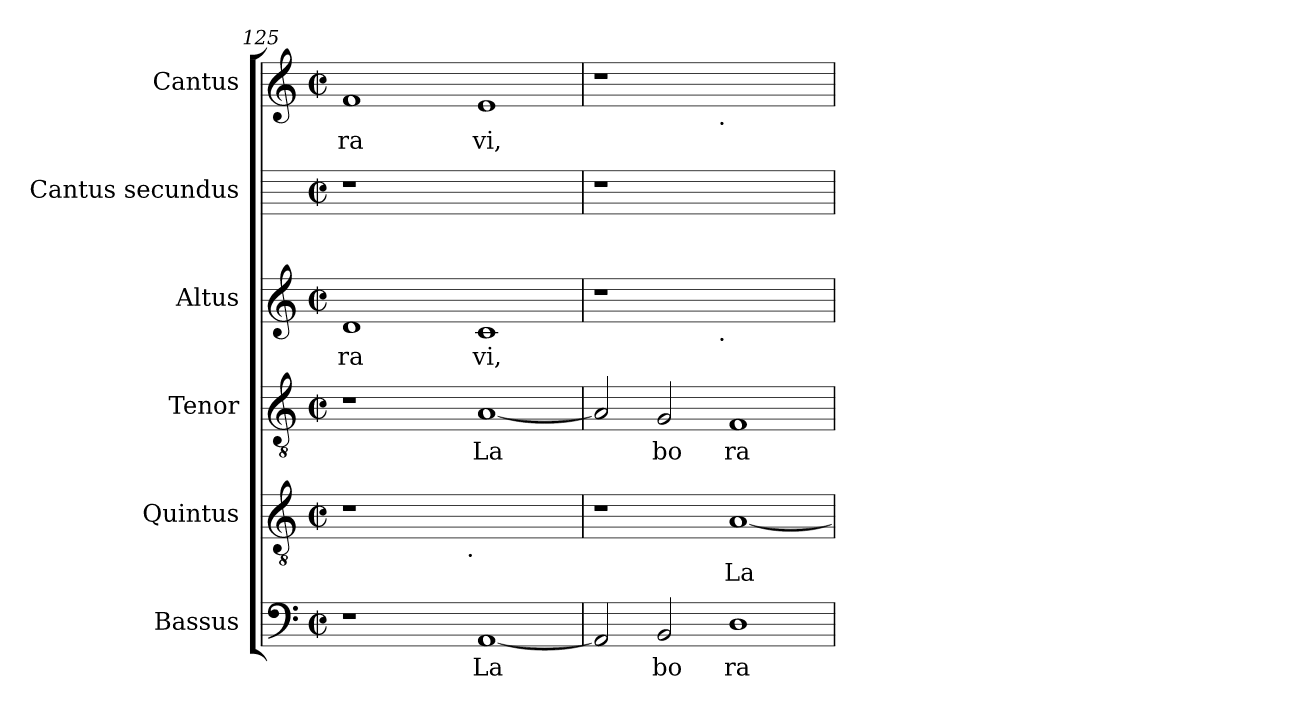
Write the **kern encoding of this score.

**kern	**text	**kern	**text	**kern	**text	**kern	**text	**kern	**kern	**text
*part6	*part6	*part5	*part5	*part4	*part4	*part3	*part3	*part2	*part1	*part1
*staff6	*staff6	*staff5	*staff5	*staff4	*staff4	*staff3	*staff3	*staff2	*staff1	*staff1
*I"Bassus	*	*I"Quintus	*	*I"Tenor	*	*I"Altus	*	*I"Cantus  secundus	*I"Cantus	*
*I'B	*	*I'Q	*	*I'T	*	*I'A	*	*	*I'C	*
*clefF4	*	*clefGv2	*	*clefGv2	*	*clefG2	*	*	*clefG2	*
*k[]	*	*k[]	*	*k[]	*	*k[]	*	*k[]	*k[]	*
*C:	*	*C:	*	*C:	*	*C:	*	*C:	*C:	*
*M2/2	*	*M2/2	*	*M2/2	*	*M2/2	*	*M2/2	*M2/2	*
*met(c|)	*	*met(c|)	*	*met(c|)	*	*met(c|)	*	*met(c|)	*met(c|)	*
=125	=125	=125	=125	=125	=125	=125	=125	=125	=125	=125
!	!	!	!	!	!	!	!LO:LY:b:cj	!	!	!LO:LY:b:cj
*	*	*^	*	*	*	*	*	*	*	*
1r	.	1r	2ryy	.	1r	.	1d	ra	1r	1f	ra
.	.	.	4...ryy	.	.	.	.	.	.	.	.
!	!	!	!LO:TX:b:t=.	!	!	!	!	!	!	!	!
.	.	.	1ryy	.	.	.	.	.	.	.	.
!	!LO:LY:b:cj	!	!	!	!	!LO:LY:b:cj	!	!LO:LY:b:cj	!	!	!LO:LY:b:cj
[<1AA	La	1ryy	.	.	[<1A	La	1c	vi,	1ryy	1e	vi,
.	.	.	32ryy	.	.	.	.	.	.	.	.
=126	=126	=126	=126	=126	=126	=126	=126	=126	=126	=126	=126
!	!LO:LY:b:cj	!	!	!	!	!LO:LY:b:cj	!	!	!	!	!
*	*	*v	*v	*	*	*	*^	*	*	*^	*
2AA/]	.	1r	.	2A/]	.	1r	2ryy	.	1r	1r	2ryy	.
!	!LO:LY:b:cj	!	!	!	!LO:LY:b:cj	!	!	!	!	!	!	!
2BB/	bo	.	.	2G/	bo	.	4...ryy	.	.	.	4...ryy	.
!	!	!	!	!	!	!	!	!	!	!	!LO:TX:b:t=.	!
!	!	!	!	!	!	!	!LO:TX:b:t=.	!	!	!	!	!
.	.	.	.	.	.	.	1ryy	.	.	.	1ryy	.
!	!LO:LY:b:cj	!	!LO:LY:b:cj	!	!LO:LY:b:cj	!	!	!	!	!	!	!
1D	ra	[<1A	La	1F	ra	1ryy	.	.	1ryy	1ryy	.	.
.	.	.	.	.	.	.	32ryy	.	.	.	32ryy	.
*	*	*	*	*	*	*v	*v	*	*	*v	*v	*
=	=	=	=	=	=	=	=	=	=	=
*-	*-	*-	*-	*-	*-	*-	*-	*-	*-	*-
